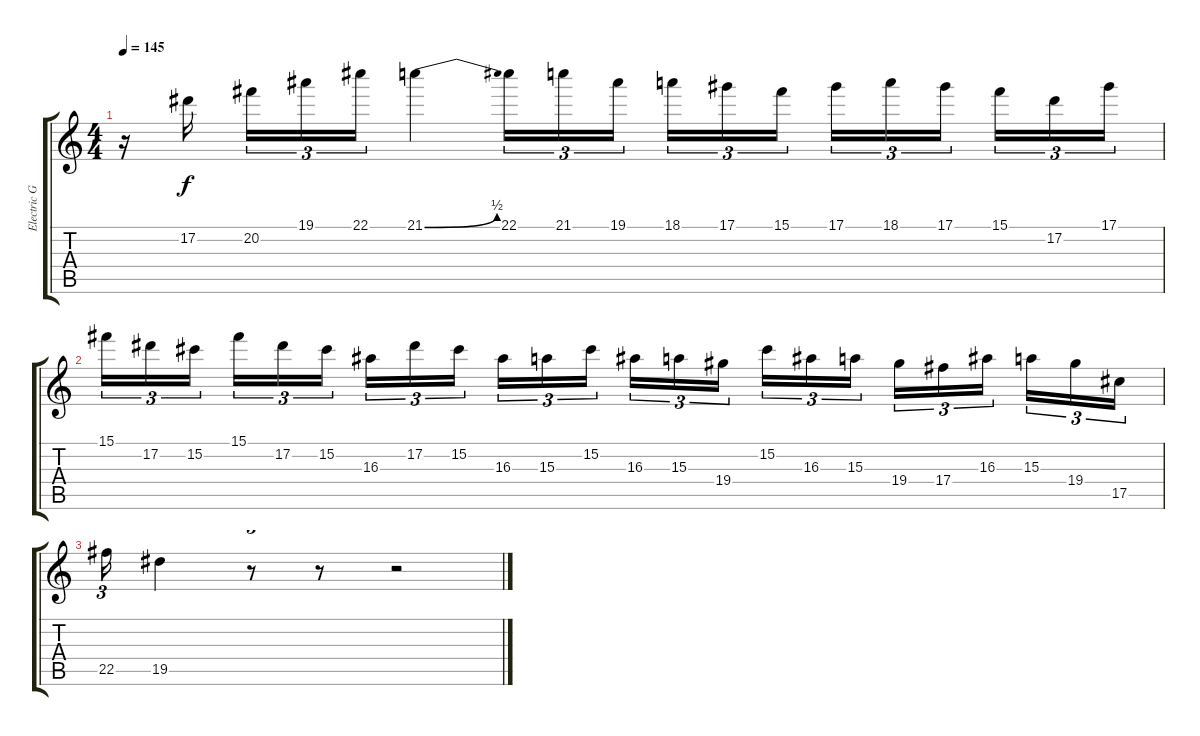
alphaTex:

\track ("Electric Guitar" "Electric G") {instrument overdrivenguitar}
\staff {score tabs}
\tuning (Eb4 Bb3 Gb3 Db3 Ab2 Eb2) {hide}
\ts (4 4)
\tempo 145
\clef g2
\ks c
r.16{dy f} 17.2.16 20.2.16{tu (3 2)} 19.1.16{tu (3 2)} 22.1.16{tu (3 2)} 21.1{be (bend 0 0 60 2)}.4 22.1.16{tu (3 2)} 21.1.16{tu (3 2)} 19.1.16{tu (3 2)} 18.1.16{tu (3 2)} 17.1.16{tu (3 2)} 15.1.16{tu (3 2)} 17.1.16{tu (3 2)} 18.1.16{tu (3 2)} 17.1.16{tu (3 2)} 15.1.16{tu (3 2)} 17.2.16{tu (3 2)} 17.1.16{tu (3 2)} |
15.1.16{tu (3 2)} 17.2.16{tu (3 2)} 15.2.16{tu (3 2)} 15.1.16{tu (3 2)} 17.2.16{tu (3 2)} 15.2.16{tu (3 2)} 16.3.16{tu (3 2)} 17.2.16{tu (3 2)} 15.2.16{tu (3 2)} 16.3.16{tu (3 2)} 15.3.16{tu (3 2)} 15.2.16{tu (3 2)} 16.3.16{tu (3 2)} 15.3.16{tu (3 2)} 19.4.16{tu (3 2)} 15.2.16{tu (3 2)} 16.3.16{tu (3 2)} 15.3.16{tu (3 2)} 19.4.16{tu (3 2)} 17.4.16{tu (3 2)} 16.3.16{tu (3 2)} 15.3.16{tu (3 2)} 19.4.16{tu (3 2)} 17.5.16{tu (3 2)} |
22.5.16{tu (3 2)} 19.5.4 r.8{tu (3 2)} r.8 r.2
